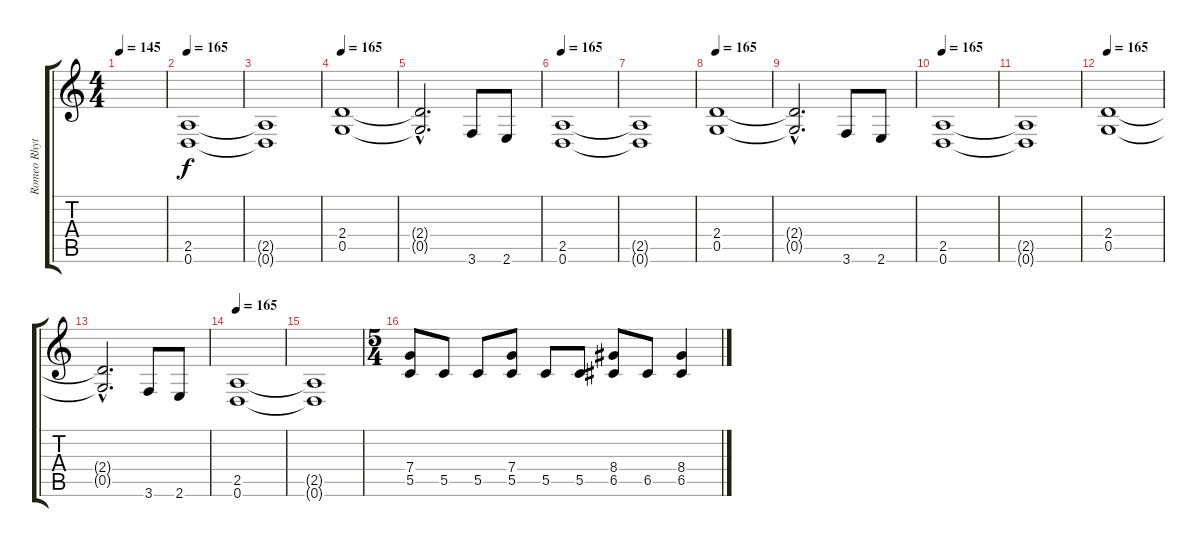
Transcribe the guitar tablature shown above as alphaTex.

\track ("Romeo Rhythim" "Romeo Rhyt") {instrument overdrivenguitar}
\staff {score tabs}
\tuning (D4 A3 F3 C3 G2 D2) {hide}
\ts (4 4)
\tempo 145
\clef g2
\ks c
|
\tempo 165
(2.5 0.6).1 |
(2.5{t} 0.6{t}).1 |
\tempo 165
(2.4 0.5).1 |
(2.4{hac t} 0.5{hac t}).2{d} 3.6.8 2.6.8 |
\tempo 165
(2.5 0.6).1 |
(2.5{t} 0.6{t}).1 |
\tempo 165
(2.4 0.5).1 |
(2.4{hac t} 0.5{hac t}).2{d} 3.6.8 2.6.8 |
\tempo 165
(2.5 0.6).1 |
(2.5{t} 0.6{t}).1 |
\tempo 165
(2.4 0.5).1 |
(2.4{hac t} 0.5{hac t}).2{d} 3.6.8 2.6.8 |
\tempo 165
(2.5 0.6).1 |
(2.5{t} 0.6{t}).1 |
\ts (5 4)
(7.4 5.5).8 5.5.8 5.5.8 (7.4 5.5).8 5.5.8 5.5.8 (8.4 6.5).8 6.5.8 (8.4 6.5).4
